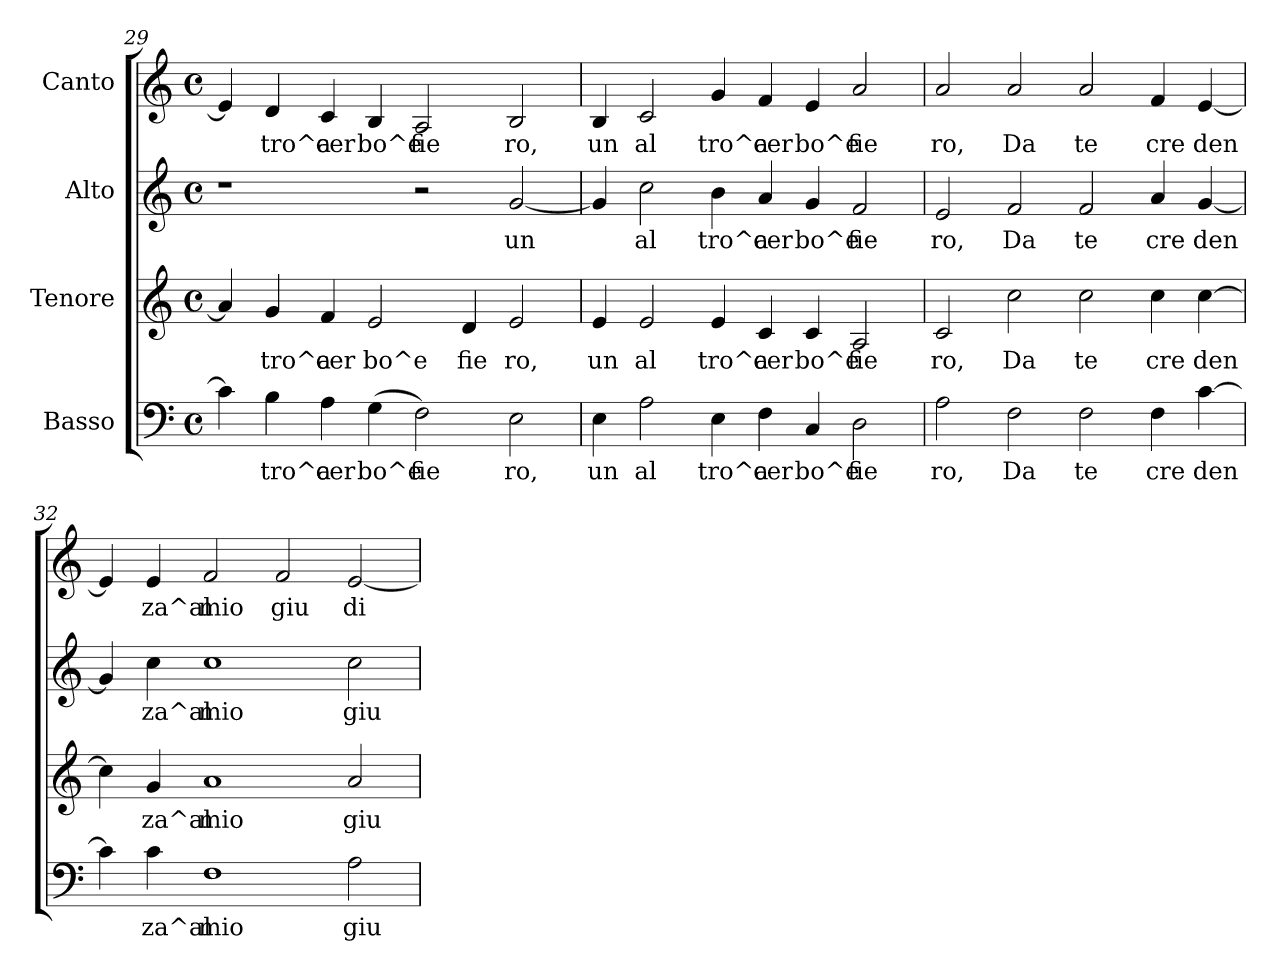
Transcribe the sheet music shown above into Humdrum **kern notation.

**kern	**text	**kern	**text	**kern	**text	**kern	**text
*part4	*part4	*part3	*part3	*part2	*part2	*part1	*part1
*staff4	*staff4	*staff3	*staff3	*staff2	*staff2	*staff1	*staff1
*I"Basso	*	*I"Tenore	*	*I"Alto	*	*I"Canto	*
!!LO:LB:g=z
*clefF4	*	*clefG2	*	*clefG2	*	*clefG2	*
*k[]	*	*k[]	*	*k[]	*	*k[]	*
*C:	*	*C:	*	*C:	*	*C:	*
*M4/4	*	*M4/4	*	*M4/4	*	*M4/4	*
*met(c)	*	*met(c)	*	*met(c)	*	*met(c)	*
=29	=29	=29	=29	=29	=29	=29	=29
!	!LO:LY:b:cj	!	!LO:LY:b:cj	!	!	!	!LO:LY:b:cj
4c\]	.	4a/]	--	1r	.	4e/]	.
!	!LO:LY:b:cj	!	!LO:LY:b:cj	!	!	!	!LO:LY:b:cj
4B\	tro^a	4g/	-tro^a	.	.	4d/	tro^a
!	!LO:LY:b:cj	!	!LO:LY:b:cj	!	!	!	!LO:LY:b:cj
4A\	cer	4f/	cer	.	.	4c/	cer
!	!LO:LY:b:cj	!	!LO:LY:b:cj	!	!	!	!LO:LY:b:cj
(<4G\	bo^e	2e/	bo^e	.	.	4B/	bo^e
!	!LO:LY:b:cj	!	!	!	!	!	!LO:LY:b:cj
2F\)	fie	.	.	2r	.	2A/	fie
!	!	!	!LO:LY:b:cj	!	!	!	!
.	.	4d/	fie	.	.	.	.
!	!LO:LY:b:cj	!	!LO:LY:b:cj	!	!LO:LY:b:cj	!	!LO:LY:b:cj
2E\	ro,	2e/	ro,	[<2g/	un	2B/	ro,
=30	=30	=30	=30	=30	=30	=30	=30
!	!LO:LY:b:cj	!	!LO:LY:b:cj	!	!LO:LY:b:cj	!	!LO:LY:b:cj
4E\	un	4e/	un	4g/]	.	4B/	un
!	!LO:LY:b:cj	!	!LO:LY:b:cj	!	!LO:LY:b:cj	!	!LO:LY:b:cj
2A\	al	2e/	al	2cc\	al	2c/	al
!	!LO:LY:b:cj	!	!LO:LY:b:cj	!	!LO:LY:b:cj	!	!LO:LY:b:cj
4E\	tro^a	4e/	tro^a	4b\	tro^a	4g/	tro^a
!	!LO:LY:b:cj	!	!LO:LY:b:cj	!	!LO:LY:b:cj	!	!LO:LY:b:cj
4F\	cer	4c/	cer	4a/	cer	4f/	cer
!	!LO:LY:b:cj	!	!LO:LY:b:cj	!	!LO:LY:b:cj	!	!LO:LY:b:cj
4C/	bo^e	4c/	bo^e	4g/	bo^e	4e/	bo^e
!	!LO:LY:b:cj	!	!LO:LY:b:cj	!	!LO:LY:b:cj	!	!LO:LY:b:cj
2D\	fie	2A/	fie	2f/	fie	2a/	fie
=31	=31	=31	=31	=31	=31	=31	=31
!	!LO:LY:b:cj	!	!LO:LY:b:cj	!	!LO:LY:b:cj	!	!LO:LY:b:cj
2A\	ro,	2c/	ro,	2e/	ro,	2a/	ro,
!	!LO:LY:b:cj	!	!LO:LY:b:cj	!	!LO:LY:b:cj	!	!LO:LY:b:cj
2F\	Da	2cc\	Da	2f/	Da	2a/	Da
!	!LO:LY:b:cj	!	!LO:LY:b:cj	!	!LO:LY:b:cj	!	!LO:LY:b:cj
2F\	te	2cc\	te	2f/	te	2a/	te
!	!LO:LY:b:cj	!	!LO:LY:b:cj	!	!LO:LY:b:cj	!	!LO:LY:b:cj
4F\	cre	4cc\	cre	4a/	cre	4f/	cre
!	!LO:LY:b:cj	!	!LO:LY:b:cj	!	!LO:LY:b:cj	!	!LO:LY:b:cj
[>4c\	den	[>4cc\	den	[<4g/	den	[<4e/	den
=32	=32	=32	=32	=32	=32	=32	=32
!	!LO:LY:b:cj	!	!LO:LY:b:cj	!	!LO:LY:b:cj	!	!LO:LY:b:cj
4c\]	.	4cc\]	.	4g/]	.	4e/]	.
!	!LO:LY:b:cj	!	!LO:LY:b:cj	!	!LO:LY:b:cj	!	!LO:LY:b:cj
4c\	za^al	4g/	za^al	4cc\	za^al	4e/	za^al
!	!LO:LY:b:cj	!	!LO:LY:b:cj	!	!LO:LY:b:cj	!	!LO:LY:b:cj
1F	mio	1a	mio	1cc	mio	2f/	mio
!	!	!	!	!	!	!	!LO:LY:b:cj
.	.	.	.	.	.	2f/	giu
!	!LO:LY:b:cj	!	!LO:LY:b:cj	!	!LO:LY:b:cj	!	!LO:LY:b:cj
2A\	giu	2a/	giu	2cc\	giu	[<2e/	di
=	=	=	=	=	=	=	=
*-	*-	*-	*-	*-	*-	*-	*-
